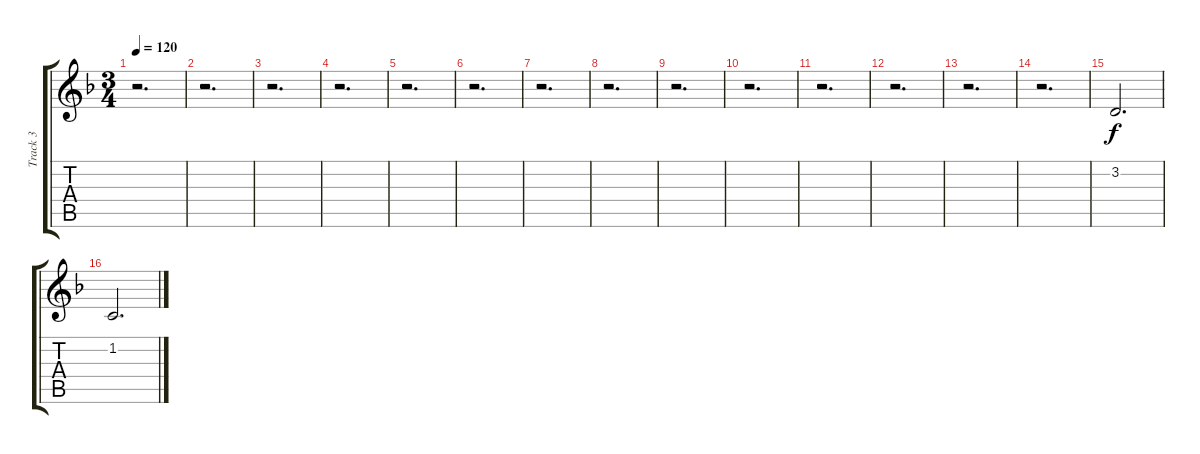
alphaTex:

\track ("Track 3" "Track 3") {instrument cello}
\staff {score tabs}
\tuning (E4 B3 G3 D3 A2 E2) {hide}
\ts (3 4)
\tempo 120
\clef g2
\ks dminor
r.2{d dy f} |
r.2{d} |
r.2{d} |
r.2{d} |
r.2{d} |
r.2{d} |
r.2{d} |
r.2{d} |
r.2{d} |
r.2{d} |
r.2{d} |
r.2{d} |
r.2{d} |
r.2{d} |
3.2.2{d} |
1.2.2{d}
